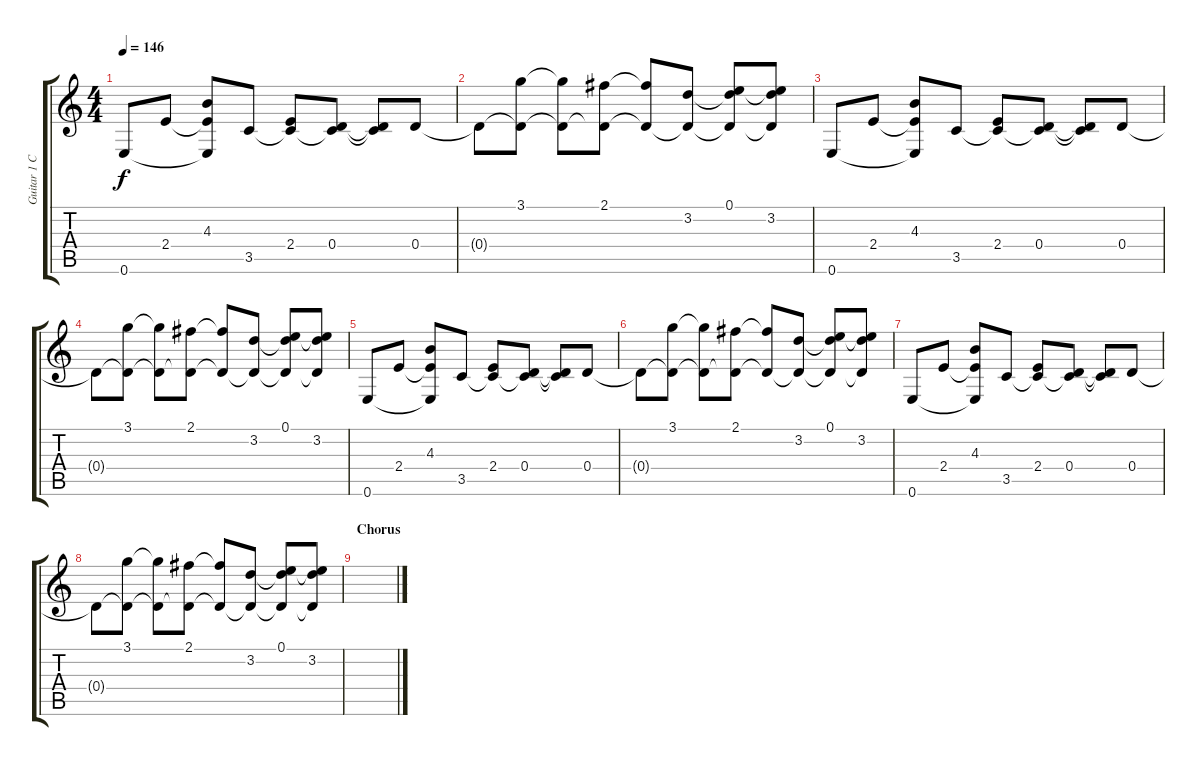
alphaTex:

\track ("Guitar 1 Clean" "Guitar 1 C") {instrument electricguitarclean}
\staff {score tabs}
\tuning (E4 B3 G3 D3 A2 E2) {hide}
\ts (4 4)
\tempo 146
\clef g2
\ks c
0.6.8{dy f volume 10} 2.4.8 (4.3 2.4{t} 0.6{t}).8 3.5.8 (2.4 3.5{t}).8 (0.4 3.5{t}).8 (0.4{t} 3.5{t}).8 0.4.8 |
0.4{t}.8 (3.1 0.4{t}).8 (3.1{t} 0.4{t}).8 (2.1 0.4{t}).8 (2.1{t} 0.4{t}).8 (3.2 0.4{t}).8 (0.1 3.2{t} 0.4{t}).8 (0.1{t} 3.2 0.4{t}).8 |
0.6.8 2.4.8 (4.3 2.4{t} 0.6{t}).8 3.5.8 (2.4 3.5{t}).8 (0.4 3.5{t}).8 (0.4{t} 3.5{t}).8 0.4.8 |
0.4{t}.8 (3.1 0.4{t}).8 (3.1{t} 0.4{t}).8 (2.1 0.4{t}).8 (2.1{t} 0.4{t}).8 (3.2 0.4{t}).8 (0.1 3.2{t} 0.4{t}).8 (0.1{t} 3.2 0.4{t}).8 |
0.6.8 2.4.8 (4.3 2.4{t} 0.6{t}).8 3.5.8 (2.4 3.5{t}).8 (0.4 3.5{t}).8 (0.4{t} 3.5{t}).8 0.4.8 |
0.4{t}.8 (3.1 0.4{t}).8 (3.1{t} 0.4{t}).8 (2.1 0.4{t}).8 (2.1{t} 0.4{t}).8 (3.2 0.4{t}).8 (0.1 3.2{t} 0.4{t}).8 (0.1{t} 3.2 0.4{t}).8 |
0.6.8 2.4.8 (4.3 2.4{t} 0.6{t}).8 3.5.8 (2.4 3.5{t}).8 (0.4 3.5{t}).8 (0.4{t} 3.5{t}).8 0.4.8 |
0.4{t}.8 (3.1 0.4{t}).8 (3.1{t} 0.4{t}).8 (2.1 0.4{t}).8 (2.1{t} 0.4{t}).8 (3.2 0.4{t}).8 (0.1 3.2{t} 0.4{t}).8 (0.1{t} 3.2 0.4{t}).8 |
\section ("" "Chorus")
